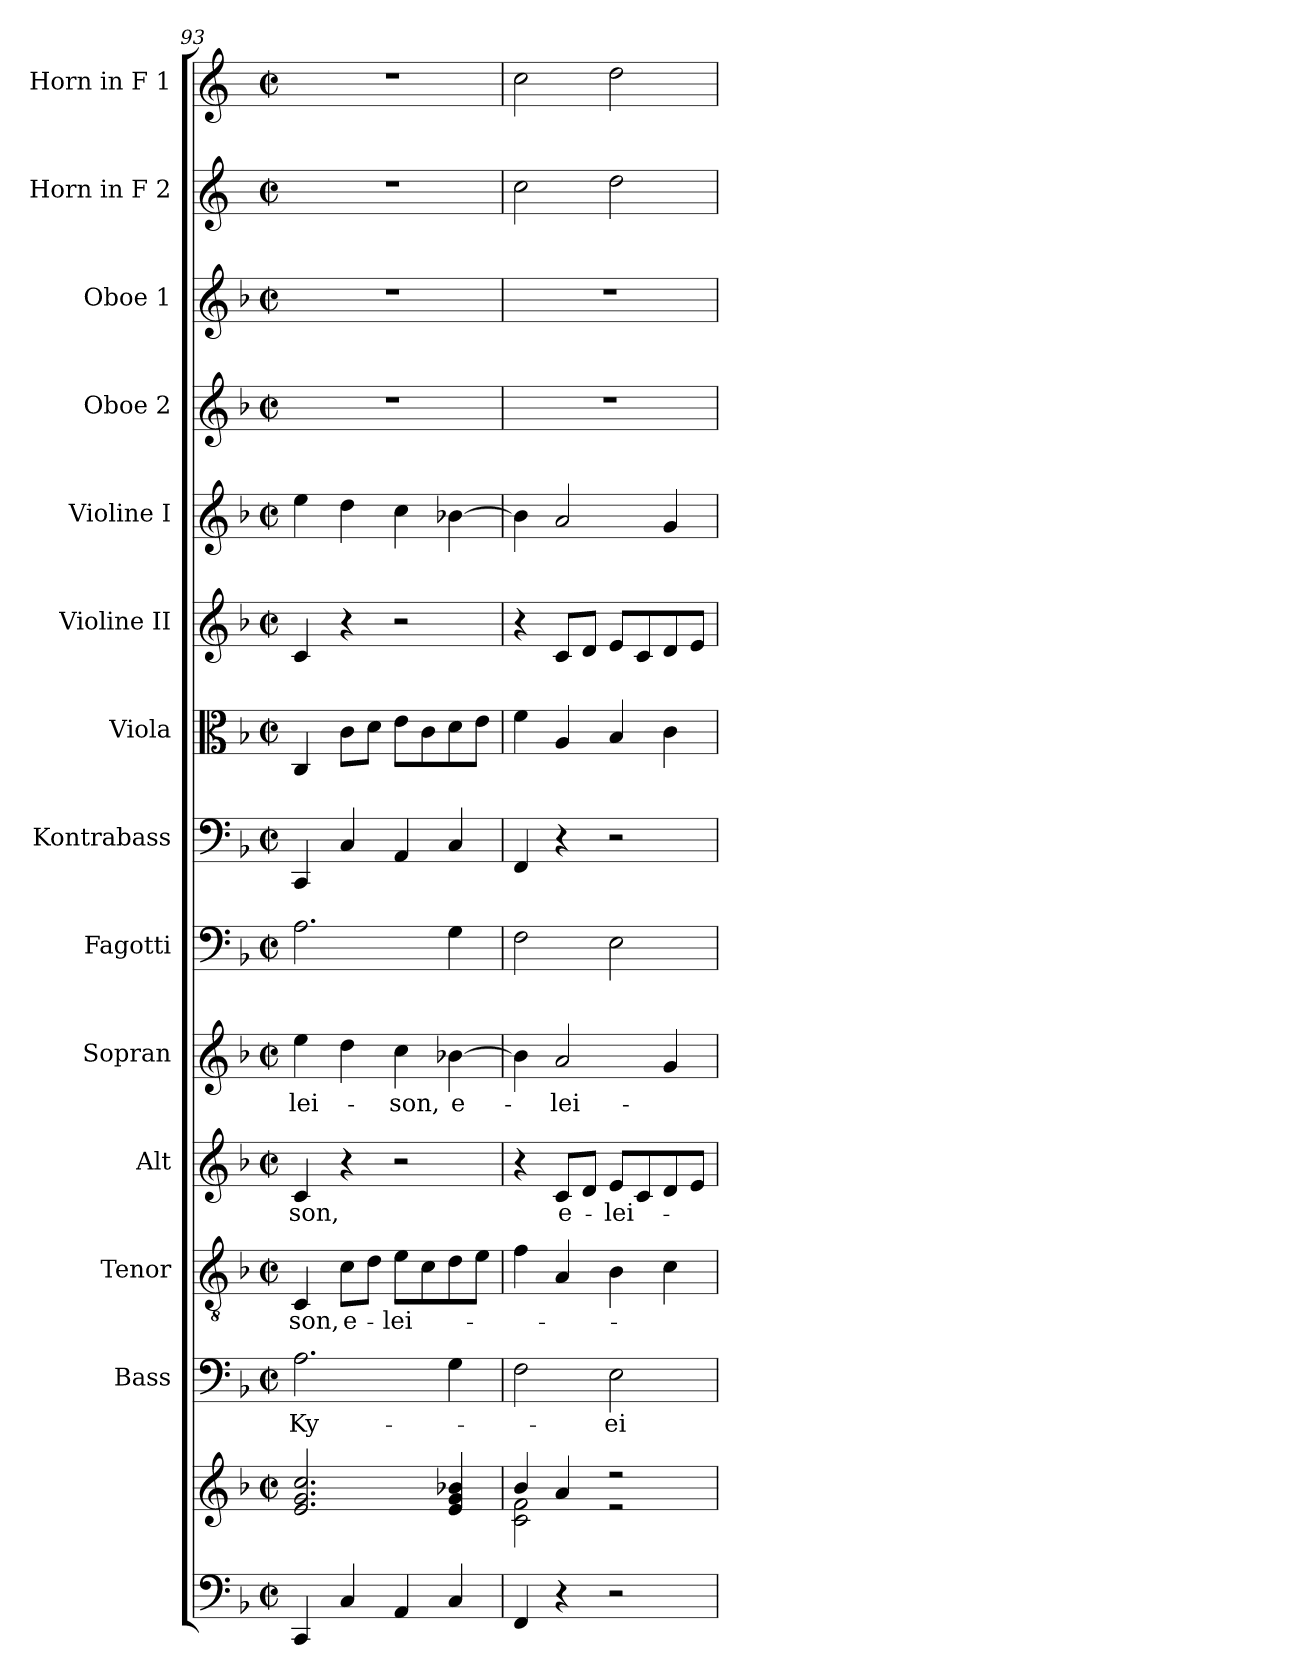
**kern	**kern	**kern	**text	**kern	**text	**kern	**text	**kern	**text	**kern	**kern	**kern	**kern	**kern	**kern	**kern	**kern	**kern
*part14	*part14	*part13	*part13	*part12	*part12	*part11	*part11	*part10	*part10	*part9	*part8	*part7	*part6	*part5	*part4	*part3	*part2	*part1
*staff15	*staff14	*staff13	*staff13	*staff12	*staff12	*staff11	*staff11	*staff10	*staff10	*staff9	*staff8	*staff7	*staff6	*staff5	*staff4	*staff3	*staff2	*staff1
*	*	*I"Bass	*	*I"Tenor	*	*I"Alt	*	*I"Sopran	*	*I"Fagotti	*I"Kontrabass	*I"Viola	*I"Violine II	*I"Violine I	*I"Oboe 2	*I"Oboe 1	*I"Horn in F 2	*I"Horn in F 1
*	*	*I'B.	*	*I'T.	*	*I'A.	*	*I'S.	*	*I'Fg.	*I'Kb.	*I'Vla.	*I'Vl. II	*I'Vl. I	*I'Ob. 2	*I'Ob. 1	*	*
*clefF4	*clefG2	*clefF4	*	*clefGv2	*	*clefG2	*	*clefG2	*	*clefF4	*clefF4	*clefC3	*clefG2	*clefG2	*clefG2	*clefG2	*clefG2	*clefG2
*	*	*	*	*	*	*	*	*	*	*	*ITrd7c12	*	*	*	*	*	*ITrd4c7	*ITrd4c7
*k[b-]	*k[b-]	*k[b-]	*	*k[b-]	*	*k[b-]	*	*k[b-]	*	*k[b-]	*k[b-]	*k[b-]	*k[b-]	*k[b-]	*k[b-]	*k[b-]	*k[b-]	*k[b-]
*F:	*F:	*F:	*	*F:	*	*F:	*	*F:	*	*F:	*F:	*F:	*F:	*F:	*F:	*F:	*F:	*F:
*M2/2	*M2/2	*M2/2	*	*M2/2	*	*M2/2	*	*M2/2	*	*M2/2	*M2/2	*M2/2	*M2/2	*M2/2	*M2/2	*M2/2	*M2/2	*M2/2
*met(c|)	*met(c|)	*met(c|)	*	*met(c|)	*	*met(c|)	*	*met(c|)	*	*met(c|)	*met(c|)	*met(c|)	*met(c|)	*met(c|)	*met(c|)	*met(c|)	*met(c|)	*met(c|)
=93	=93	=93	=93	=93	=93	=93	=93	=93	=93	=93	=93	=93	=93	=93	=93	=93	=93	=93
!	!	!	!LO:LY:b	!	!LO:LY:b	!	!LO:LY:b	!	!LO:LY:b	!	!	!	!	!	!	!	!	!
4CC/	2.e/ 2.g/ 2.cc/	2.A\	Ky-	4C/	-son,	4c/	-son,	4ee\	-lei-	2.A\	4CCC/	4C/	4c/	4ee\	1r	1r	1r	1r
!	!	!	!	!	!LO:LY:b	!	!	!	!	!	!	!	!	!	!	!	!	!
4C/	.	.	.	8c\L	e-	4r	.	4dd\	.	.	4CC/	8c\L	4r	4dd\	.	.	.	.
.	.	.	.	8d\J	.	.	.	.	.	.	.	8d\J	.	.	.	.	.	.
!	!	!	!	!	!LO:LY:b	!	!	!	!LO:LY:b	!	!	!	!	!	!	!	!	!
4AA/	.	.	.	8e\L	-lei-	2r	.	4cc\	-son,	.	4AAA/	8e\L	2r	4cc\	.	.	.	.
.	.	.	.	8c\	.	.	.	.	.	.	.	8c\	.	.	.	.	.	.
!	!	!	!	!	!	!	!	!	!LO:LY:b	!	!	!	!	!	!	!	!	!
4C/	4e/ 4g/ 4b-X/	4G\	.	8d\	.	.	.	[4b-X\	e-	4G\	4CC/	8d\	.	[4b-X\	.	.	.	.
.	.	.	.	8e\J	.	.	.	.	.	.	.	8e\J	.	.	.	.	.	.
=94	=94	=94	=94	=94	=94	=94	=94	=94	=94	=94	=94	=94	=94	=94	=94	=94	=94	=94
*	*^	*	*	*	*	*	*	*	*	*	*	*	*	*	*	*	*	*
4FF/	4b-/	2c\ 2f\	2F\	.	4f\	.	4r	.	4b-\]	.	2F\	4FFF/	4f\	4r	4b-\]	1r	1r	2f\	2f\
!	!	!	!	!	!	!	!	!LO:LY:b	!	!LO:LY:b	!	!	!	!	!	!	!	!	!
4r	4a/	.	.	.	4A/	.	8c/L	e-	2a/	-lei-	.	4r	4A/	8c/L	2a/	.	.	.	.
.	.	.	.	.	.	.	8d/J	.	.	.	.	.	.	8d/J	.	.	.	.	.
!	!	!	!	!LO:LY:b	!	!	!	!LO:LY:b	!	!	!	!	!	!	!	!	!	!	!
2r	2r	2r	2E\	-ei-	4B-\	.	8e/L	-lei-	.	.	2E\	2r	4B-/	8e/L	.	.	.	2g\	2g\
.	.	.	.	.	.	.	8c/	.	.	.	.	.	.	8c/	.	.	.	.	.
.	.	.	.	.	4c\	.	8d/	.	4g/	.	.	.	4c\	8d/	4g/	.	.	.	.
.	.	.	.	.	.	.	8e/J	.	.	.	.	.	.	8e/J	.	.	.	.	.
*	*v	*v	*	*	*	*	*	*	*	*	*	*	*	*	*	*	*	*	*
=	=	=	=	=	=	=	=	=	=	=	=	=	=	=	=	=	=	=
*-	*-	*-	*-	*-	*-	*-	*-	*-	*-	*-	*-	*-	*-	*-	*-	*-	*-	*-
